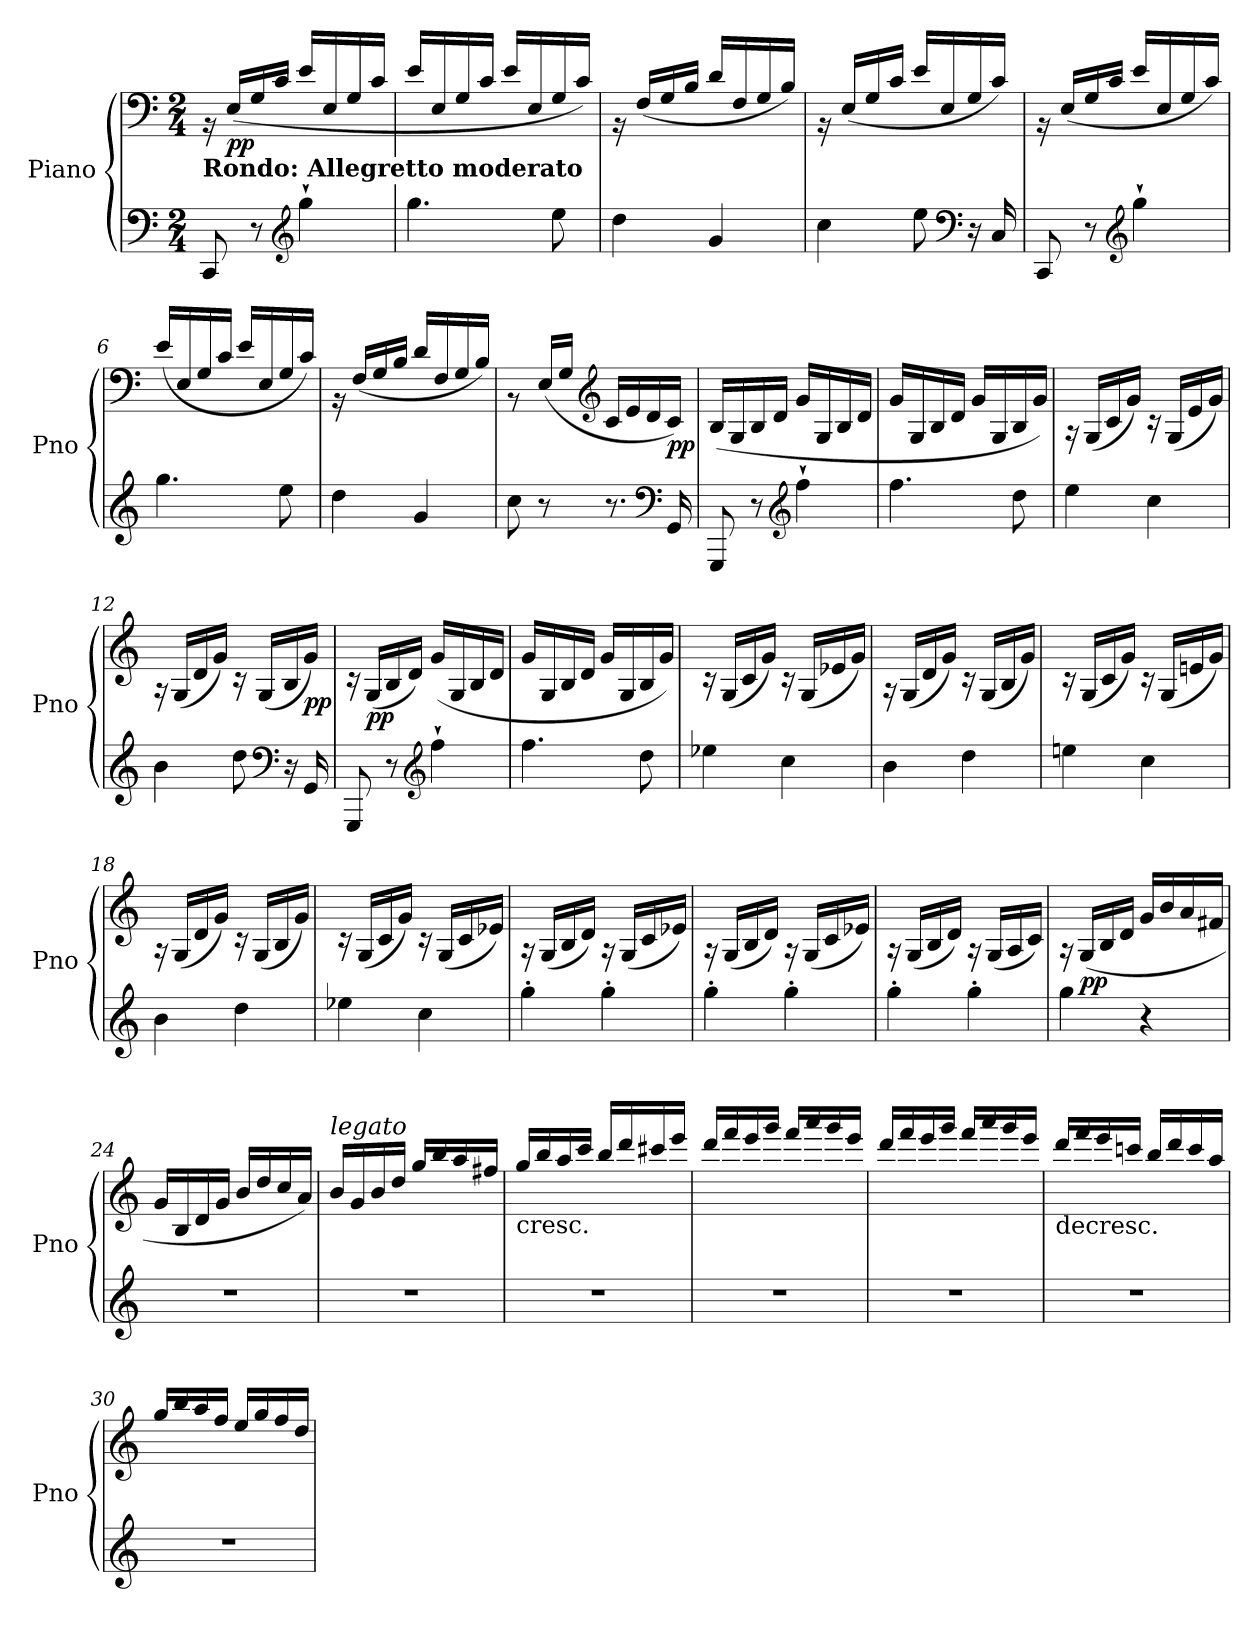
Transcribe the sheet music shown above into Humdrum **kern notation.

**kern	**kern	**dynam
*part1	*part1	*part1
*staff2	*staff1	*staff1/2
*I"Piano	*	*
*I'Pno	*	*
*clefF4	*clefF4	*
*k[]	*k[]	*
*M2/4	*M2/4	*
*MM132	*MM132	*
=1	=1	=1
*	*^	*
!	!LO:TX:b:B:t=Rondo&colon; Allegretto moderato	!	!
8CC/	2ryy	16r	.
!	!	!	!LO:DY:b
.	.	(>16E/LL	pp
8r	.	16G/	.
.	.	16c/JJ	.
*clefG2	*	*	*
4gg`\	.	16e/LL	.
.	.	16E/	.
.	.	16G/	.
.	.	16c/JJ	.
=2	=2	=2	=2
4.gg\	2ryy	16e/LL	.
.	.	16E/	.
.	.	16G/	.
.	.	16c/JJ	.
.	.	16e/LL	.
.	.	16E/	.
8ee\	.	16G/	.
.	.	16c/JJ)	.
=3	=3	=3	=3
4dd\	2ryy	16r	.
.	.	(>16F/LL	.
.	.	16G/	.
.	.	16B/JJ	.
4g/	.	16d/LL	.
.	.	16F/	.
.	.	16G/	.
.	.	16B/JJ)	.
=4	=4	=4	=4
4cc\	2ryy	16r	.
.	.	(>16E/LL	.
.	.	16G/	.
.	.	16c/JJ	.
8ee\	.	16e/LL	.
.	.	16E/	.
*clefF4	*	*	*
16r	.	16G/	.
16C/	.	16c/JJ)	.
=5	=5	=5	=5
8CC/	2ryy	16r	.
.	.	(>16E/LL	.
8r	.	16G/	.
.	.	16c/JJ	.
*clefG2	*	*	*
4gg`\	.	16e/LL	.
.	.	16E/	.
.	.	16G/	.
.	.	16c/JJ)	.
!!LO:LB:g=z	!!
=6	=6	=6	=6
4.gg\	2ryy	(>16e/LL	.
.	.	16E/	.
.	.	16G/	.
.	.	16c/JJ	.
.	.	16e/LL	.
.	.	16E/	.
8ee\	.	16G/	.
.	.	16c/JJ)	.
=7	=7	=7	=7
4dd\	2ryy	16r	.
.	.	(>16F/LL	.
.	.	16G/	.
.	.	16B/JJ	.
4g/	.	16d/LL	.
.	.	16F/	.
.	.	16G/	.
.	.	16B/JJ)	.
=8	=8	=8	=8
8cc\	2ryy	8r	.
8r	.	(>16E/LL	.
.	.	16G/JJ	.
*	*clefG2	*	*
8.r	.	16c/LL	.
.	.	16e/	.
.	.	16d/	.
*clefF4	*	*	*
!	!	!	!LO:DY:b
16GG/	.	16c/JJ)	pp
=9	=9	=9	=9
8GGG/	2ryy	(>16B/LL	.
.	.	16G/	.
8r	.	16B/	.
.	.	16d/JJ	.
*clefG2	*	*	*
4ff`\	.	16g/LL	.
.	.	16G/	.
.	.	16B/	.
.	.	16d/JJ	.
=10	=10	=10	=10
4.ff\	2ryy	16g/LL	.
.	.	16G/	.
.	.	16B/	.
.	.	16d/JJ	.
.	.	16g/LL	.
.	.	16G/	.
8dd\	.	16B/	.
.	.	16g/JJ)	.
!!LO:LB:g=z	!!
=11	=11	=11	=11
4ee\	2ryy	16r	.
.	.	(>16G/LL	.
.	.	16c/	.
.	.	16g/JJ)	.
4cc\	.	16r	.
.	.	(>16G/LL	.
.	.	16e/	.
.	.	16g/JJ)	.
=12	=12	=12	=12
4b\	2ryy	16r	.
.	.	(>16G/LL	.
.	.	16d/	.
.	.	16g/JJ)	.
8dd\	.	16r	.
.	.	(>16G/LL	.
*clefF4	*	*	*
16r	.	16B/	.
!	!	!	!LO:DY:b
16GG/	.	16g/JJ)	pp
=13	=13	=13	=13
8GGG/	2ryy	16r	.
!	!	!	!LO:DY:b
.	.	(>16G/LL	pp
8r	.	16B/	.
.	.	16d/JJ)	.
*clefG2	*	*	*
4ff`\	.	(>16g/LL	.
.	.	16G/	.
.	.	16B/	.
.	.	16d/JJ	.
=14	=14	=14	=14
4.ff\	2ryy	16g/LL	.
.	.	16G/	.
.	.	16B/	.
.	.	16d/JJ	.
.	.	16g/LL	.
.	.	16G/	.
8dd\	.	16B/	.
.	.	16g/JJ)	.
=15	=15	=15	=15
4ee-X\	2ryy	16r	.
.	.	(>16G/LL	.
.	.	16c/	.
.	.	16g/JJ)	.
4cc\	.	16r	.
.	.	(>16G/LL	.
.	.	16e-X/	.
.	.	16g/JJ)	.
!!LO:LB:g=z	!!
=16	=16	=16	=16
4b\	2ryy	16r	.
.	.	(>16G/LL	.
.	.	16d/	.
.	.	16g/JJ)	.
4dd\	.	16r	.
.	.	(>16G/LL	.
.	.	16B/	.
.	.	16g/JJ)	.
=17	=17	=17	=17
4een\	2ryy	16r	.
.	.	(>16G/LL	.
.	.	16c/	.
.	.	16g/JJ)	.
4cc\	.	16r	.
.	.	(>16G/LL	.
.	.	16en/	.
.	.	16g/JJ)	.
=18	=18	=18	=18
4b\	2ryy	16r	.
.	.	(>16G/LL	.
.	.	16d/	.
.	.	16g/JJ)	.
4dd\	.	16r	.
.	.	(>16G/LL	.
.	.	16B/	.
.	.	16g/JJ)	.
=19	=19	=19	=19
4ee-X\	2ryy	16r	.
.	.	(>16G/LL	.
.	.	16c/	.
.	.	16g/JJ)	.
4cc\	.	16r	.
.	.	(>16G/LL	.
.	.	16c/	.
.	.	16e-X/JJ)	.
=20	=20	=20	=20
4gg'\	2ryy	16r	.
.	.	(>16G/LL	.
.	.	16B/	.
.	.	16d/JJ)	.
4gg'\	.	16r	.
.	.	(>16G/LL	.
.	.	16c/	.
.	.	16e-X/JJ)	.
!!LO:LB:g=z	!!
=21	=21	=21	=21
4gg'\	2ryy	16r	.
.	.	(>16G/LL	.
.	.	16B/	.
.	.	16d/JJ)	.
4gg'\	.	16r	.
.	.	(>16G/LL	.
.	.	16c/	.
.	.	16e-X/JJ)	.
=22	=22	=22	=22
4gg'\	2ryy	16r	.
.	.	(>16G/LL	.
.	.	16B/	.
.	.	16d/JJ)	.
4gg'\	.	16r	.
.	.	(>16G/LL	.
.	.	16A/	.
.	.	16c/JJ)	.
=23	=23	=23	=23
4gg\	2ryy	16r	.
!	!	!	!LO:DY:b
.	.	(>16G/LL	pp
.	.	16B/	.
.	.	16d/JJ	.
4r	.	16g/LL	.
.	.	16b/	.
.	.	16a/	.
.	.	16f#X/JJ	.
=24	=24	=24	=24
2r	2ryy	16g/LL	.
.	.	16B/	.
.	.	16d/	.
.	.	16g/JJ	.
.	.	16b/LL	.
.	.	16dd/	.
.	.	16cc/	.
.	.	16a/JJ)	.
=25	=25	=25	=25
!	!LO:TX:a:i:t=legato	!	!
2r	2ryy	16b/LL	.
.	.	16g/	.
.	.	16b/	.
.	.	16dd/JJ	.
.	.	16gg/LL	.
.	.	16bb/	.
.	.	16aa/	.
.	.	16ff#X/JJ	.
!!LO:PB:g=z	!!
=26	=26	=26	=26
!	!LO:TX:b:t=cresc.	!	!
2r	2ryy	16gg/LL	.
.	.	16bb/	.
.	.	16aa/	.
.	.	16ccc/JJ	.
.	.	16bb/LL	.
.	.	16ddd/	.
.	.	16ccc#X/	.
.	.	16eee/JJ	.
=27	=27	=27	=27
2r	2ryy	16ddd/LL	.
.	.	16fff/	.
.	.	16eee/	.
.	.	16ggg/JJ	.
.	.	16fff/LL	.
.	.	16aaa/	.
.	.	16ggg/	.
.	.	16eee/JJ	.
=28	=28	=28	=28
2r	2ryy	16ddd/LL	.
.	.	16fff/	.
.	.	16eee/	.
.	.	16ggg/JJ	.
.	.	16fff/LL	.
.	.	16aaa/	.
.	.	16ggg/	.
.	.	16eee/JJ	.
=29	=29	=29	=29
!	!LO:TX:b:t=decresc.	!	!
2r	2ryy	16ddd/LL	.
.	.	16fff/	.
.	.	16eee/	.
.	.	16cccn/JJ	.
.	.	16bb/LL	.
.	.	16ddd/	.
.	.	16ccc/	.
.	.	16aa/JJ	.
!!LO:LB:g=z	!!
=30	=30	=30	=30
2r	2ryy	16gg/LL	.
.	.	16bb/	.
.	.	16aa/	.
.	.	16ff/JJ	.
.	.	16ee/LL	.
.	.	16gg/	.
.	.	16ff/	.
.	.	16dd/JJ	.
*	*v	*v	*
=	=	=
*-	*-	*-
